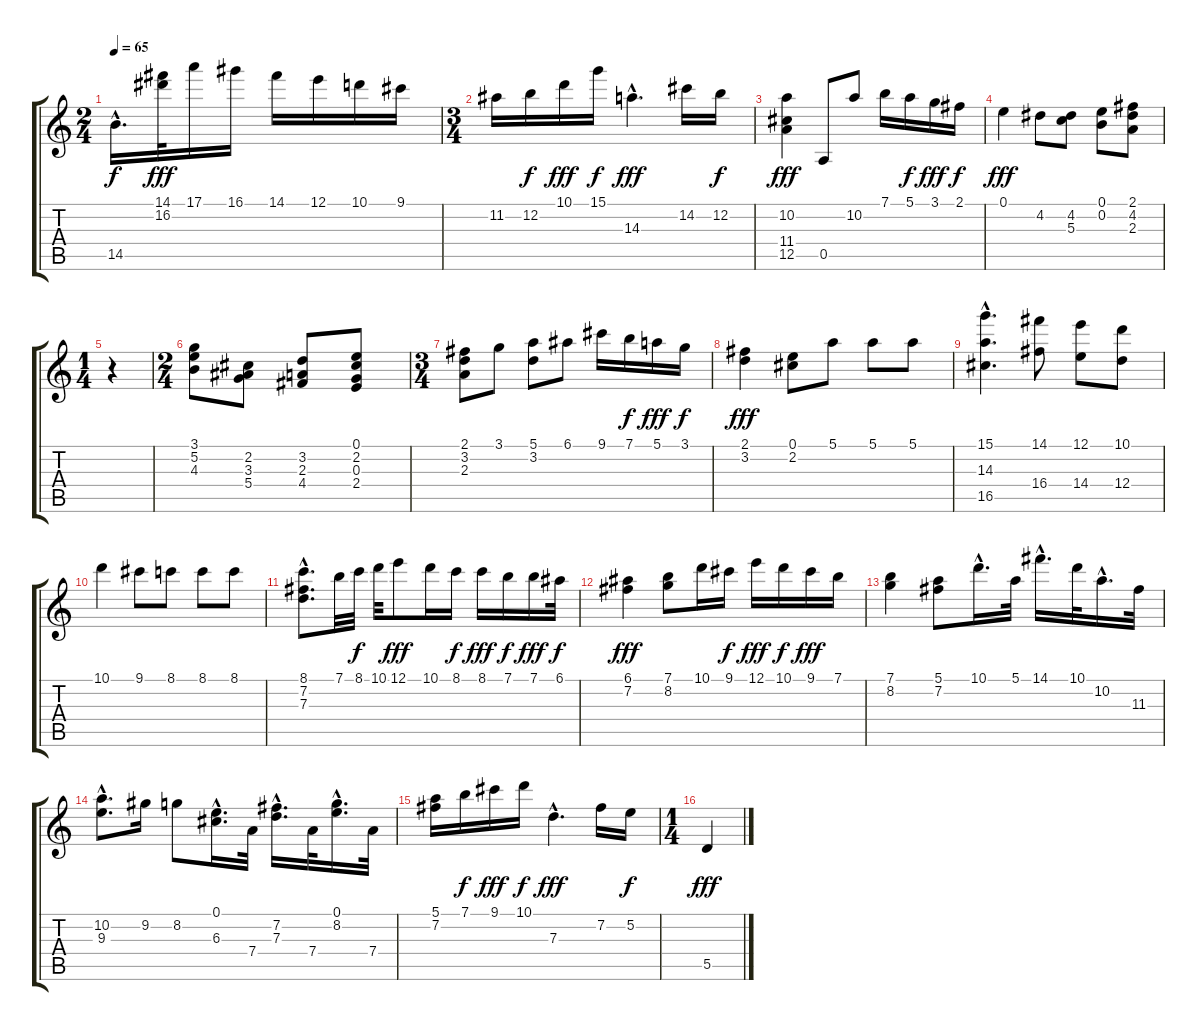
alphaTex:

\track "" {instrument acousticguitarnylon}
\staff {score tabs}
\tuning (E4 B3 G3 D3 A2 E2) {hide}
\ts (2 4)
\tempo 65
\clef g2
\ks c
14.5{hac t}.16{d dy f} (14.1 16.2).32{dy fff} 17.1.16 16.1.16 14.1.16 12.1.16 10.1.16 9.1.16 |
\ts (3 4)
11.2.16 12.2.16{dy f} 10.1.16{dy fff} 15.1.16{dy f} 14.3{hac}.4{d dy fff} 14.2.16 12.2.16{dy f} |
(10.2 11.4 12.5).4{dy fff} 0.5.8 10.2.8 7.1.16 5.1.16{dy f} 3.1.16{dy fff} 2.1.16{dy f} |
0.1.4{dy fff} 4.2.8 (4.2 5.3).8 (0.1 0.2).8 (2.1 4.2 2.3).8 |
\ts (1 4)
r.4 |
\ts (2 4)
(3.1 5.2 4.3).8 (2.2 3.3 5.4).8 (3.2 2.3 4.4).8 (0.1 2.2 0.3 2.4).8 |
\ts (3 4)
(2.1 3.2 2.3).8 3.1.8 (5.1 3.2).8 6.1.8 9.1.16 7.1.16{dy f} 5.1.16{dy fff} 3.1.16{dy f} |
(2.1 3.2).4{dy fff} (0.1 2.2).8 5.1.8 5.1.8 5.1.8 |
(15.1{hac} 14.3{hac} 16.5{hac}).4{d} (14.1 16.4).8 (12.1 14.4).8 (10.1 12.4).8 |
10.1.4 9.1.8 8.1.8 8.1.8 8.1.8 |
(8.1{hac} 7.2{hac} 7.3{hac}).8{d} 7.1.32 8.1.32{dy f} 10.1.32 12.1.8{dy fff} 10.1.16 8.1.16{dy f} 8.1.16{dy fff} 7.1.16{dy f} 7.1.16{dy fff} 6.1.32{dy f} |
(6.1 7.2).4{dy fff} (7.1 8.2).8 10.1.16 9.1.16{dy f} 12.1.16{dy fff} 10.1.16{dy f} 9.1.16{dy fff} 7.1.16 |
(7.1 8.2).4 (5.1 7.2).8 10.1{hac}.16{d} 5.1.32 14.1{hac}.16{d} 10.1.32 10.2{hac}.16{d} 11.3.32 |
(10.2{hac} 9.3{hac}).8{d} 9.2.16 8.2.8 (0.1{hac} 6.3{hac}).16{d} 7.4.32 (7.2{hac} 7.3{hac}).16{d} 7.4.32 (0.1{hac} 8.2{hac}).16{d} 7.4.32 |
(5.1 7.2).16 7.1.16{dy f} 9.1.16{dy fff} 10.1.16{dy f} 7.3{hac}.4{d dy fff} 7.2.16 5.2.16{dy f} |
\ts (1 4)
5.5.4{dy fff}
